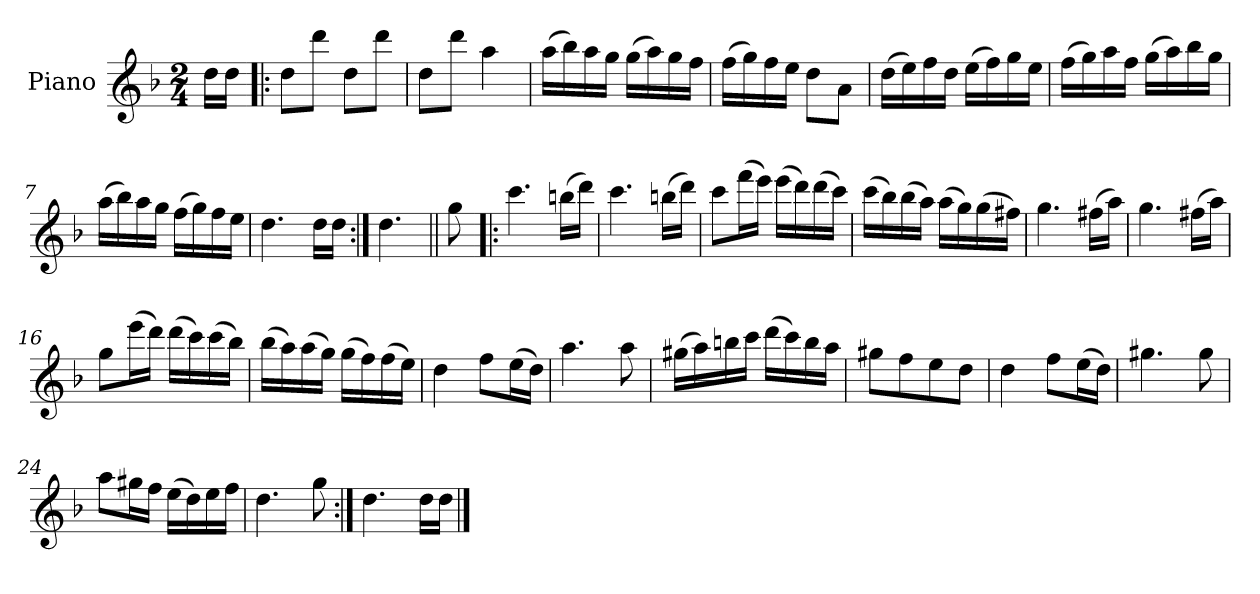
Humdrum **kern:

**kern
*part1
*staff1
*I"Piano
*I'Pno.
*clefG2
*k[b-]
*d:
*M2/4
=
16dd\LL
16dd\JJ
=1!|:
8dd\L
8ddd\J
8dd\L
8ddd\J
=2
8dd\L
8ddd\J
4aa\
=3
(>16aa\LL
16bb-\)
16aa\
16gg\JJ
(>16gg\LL
16aa\)
16gg\
16ff\JJ
!!LO:LB:g=z
=4
(>16ff\LL
16gg\)
16ff\
16ee\JJ
8dd\L
8a\J
=5
(>16dd\LL
16ee\)
16ff\
16dd\JJ
(>16ee\LL
16ff\)
16gg\
16ee\JJ
=6
(>16ff\LL
16gg\)
16aa\
16ff\JJ
(>16gg\LL
16aa\)
16bb-\
16gg\JJ
=7
(>16aa\LL
16bb-\)
16aa\
16gg\JJ
(>16ff\LL
16gg\)
16ff\
16ee\JJ
!!LO:LB:g=z
=8
4.dd\
16dd\LL
16dd\JJ
=9:|!
4.dd\
=9X1||
8gg\
=10!|:
4.ccc\
(>16bbn\LL
16ddd\JJ)
=11
4.ccc\
(>16bbn\LL
16ddd\JJ)
=12
8ccc\L
(>16fff\L
16eee\JJ)
(>16eee\LL
16ddd\)
(>16ddd\
16ccc\JJ)
!!LO:LB:g=z
=13
(>16ccc\LL
16bb-\)
(>16bb-\
16aa\JJ)
(>16aa\LL
16gg\)
(>16gg\
16ff#X\JJ)
=14
4.gg\
(>16ff#X\LL
16aa\JJ)
=15
4.gg\
(>16ff#X\LL
16aa\JJ)
=16
8gg\L
(>16eee\L
16ddd\JJ)
(>16ddd\LL
16ccc\)
(>16ccc\
16bb-\JJ)
!!LO:LB:g=z
=17
(>16bb-\LL
16aa\)
(>16aa\
16gg\JJ)
(>16gg\LL
16ff\)
(>16ff\
16ee\JJ)
=18
4dd\
8ff\L
(>16ee\L
16dd\JJ)
=19
4.aa\
8aa\
=20
(>16gg#X\LL
16aa\)
16bbn\
16ccc\JJ
(>16ddd\LL
16ccc\)
16bb\
16aa\JJ
!!LO:LB:g=z
=21
8gg#X\L
8ff\
8ee\
8dd\J
=22
4dd\
8ff\L
(>16ee\L
16dd\JJ)
=23
4.gg#X\
8gg#\
=24
8aa\L
16gg#X\L
16ff\JJ
(>16ee\LL
16dd\)
16ee\
16ff\JJ
=25
4.dd\
8gg\
=26:|!
4.dd\
16dd\LL
16dd\JJ
==
*-
